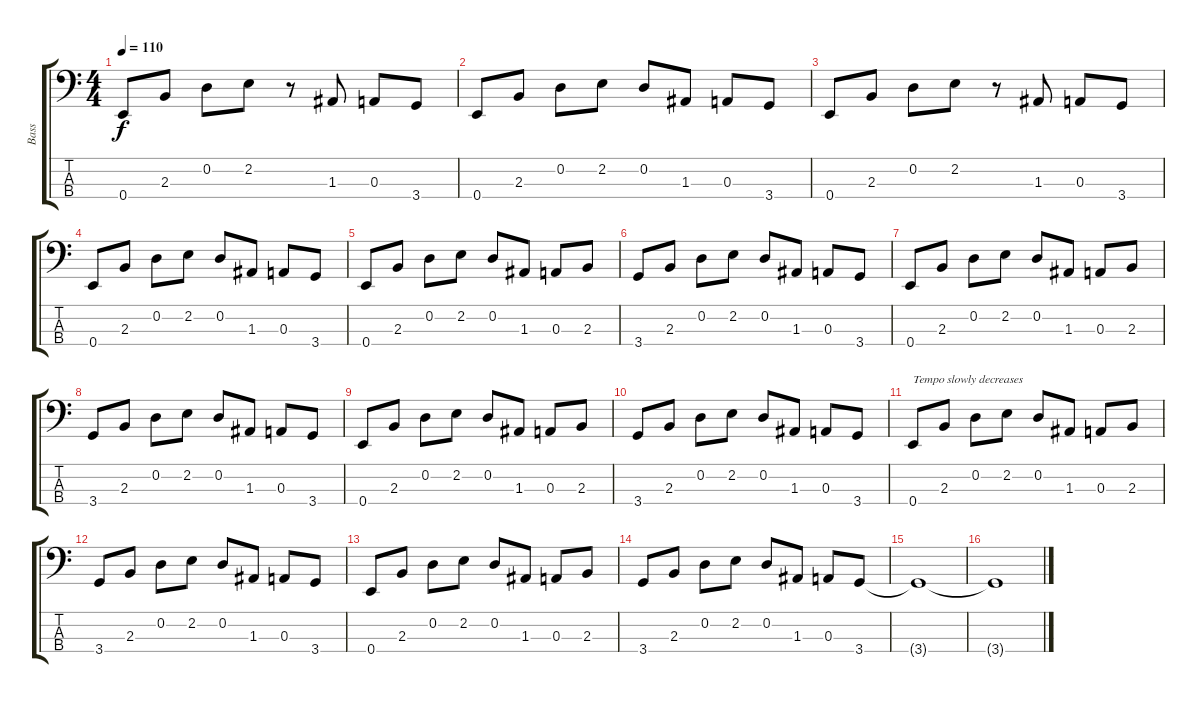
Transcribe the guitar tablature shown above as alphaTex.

\track ("Bass" "Bass") {instrument electricbassfinger}
\staff {score tabs}
\tuning (G2 D2 A1 E1) {hide}
\ts (4 4)
\tempo 110
\clef f4
\ks c
0.4.8{dy f} 2.3.8 0.2.8 2.2.8 r.8 1.3.8 0.3.8 3.4.8 |
0.4.8 2.3.8 0.2.8 2.2.8 0.2.8 1.3.8 0.3.8 3.4.8 |
0.4.8 2.3.8 0.2.8 2.2.8 r.8 1.3.8 0.3.8 3.4.8 |
0.4.8 2.3.8 0.2.8 2.2.8 0.2.8 1.3.8 0.3.8 3.4.8 |
0.4.8 2.3.8 0.2.8 2.2.8 0.2.8 1.3.8 0.3.8 2.3.8 |
3.4.8 2.3.8 0.2.8 2.2.8 0.2.8 1.3.8 0.3.8 3.4.8 |
0.4.8 2.3.8 0.2.8 2.2.8 0.2.8 1.3.8 0.3.8 2.3.8 |
3.4.8 2.3.8 0.2.8 2.2.8 0.2.8 1.3.8 0.3.8 3.4.8 |
0.4.8 2.3.8 0.2.8 2.2.8 0.2.8 1.3.8 0.3.8 2.3.8 |
3.4.8 2.3.8 0.2.8 2.2.8 0.2.8 1.3.8 0.3.8 3.4.8 |
0.4.8{txt "Tempo slowly decreases"} 2.3.8 0.2.8 2.2.8 0.2.8 1.3.8 0.3.8 2.3.8 |
3.4.8 2.3.8 0.2.8 2.2.8 0.2.8 1.3.8 0.3.8 3.4.8 |
0.4.8 2.3.8 0.2.8 2.2.8 0.2.8 1.3.8 0.3.8 2.3.8 |
3.4.8 2.3.8 0.2.8 2.2.8 0.2.8 1.3.8 0.3.8 3.4.8 |
3.4{t}.1 |
3.4{t}.1
